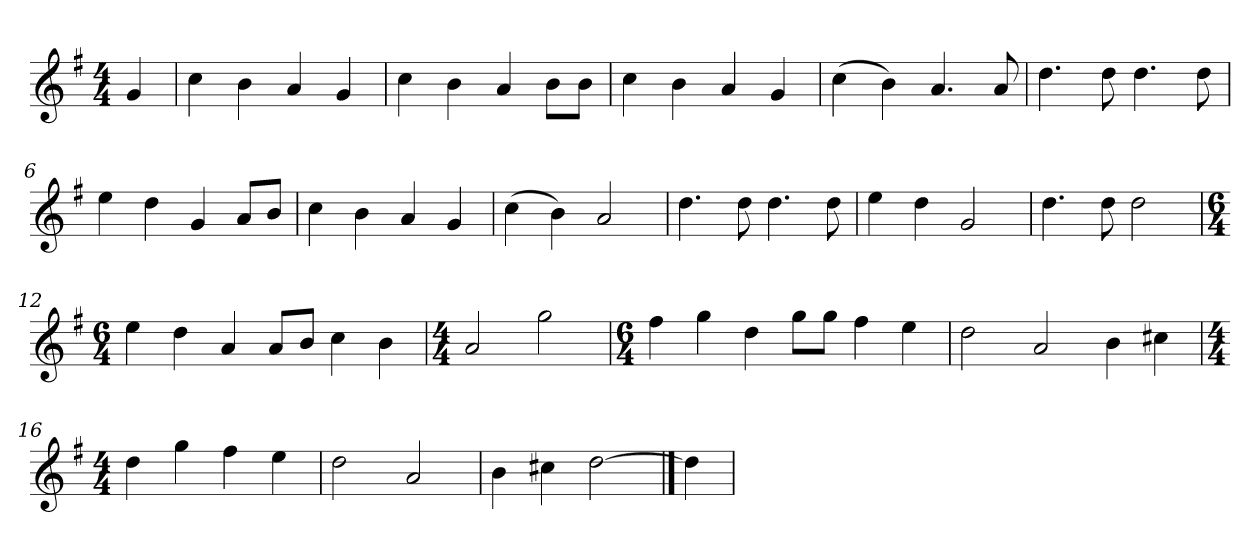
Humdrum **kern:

**kern
*part1
*staff1
*k[f#]
*M4/4
*MM120
=
4g
=1
4cc
4b
4a
4g
=2
4cc
4b
4a
8bL
8bJ
=3
4cc
4b
4a
4g
=4
(4cc
4b)
4.a
8a
=5
4.dd
8dd
4.dd
8dd
=6
4ee
4dd
4g
8aL
8bJ
=7
4cc
4b
4a
4g
=8
(4cc
4b)
2a
=9
4.dd
8dd
4.dd
8dd
=10
4ee
4dd
2g
=11
4.dd
8dd
2dd
=12
*M6/4
4ee
4dd
4a
8aL
8bJ
4cc
4b
=13
*M4/4
2a
2gg
=14
*M6/4
4ff#
4gg
4dd
8ggL
8ggJ
4ff#
4ee
=15
2dd
2a
4b
4cc#X
=16
*M4/4
4dd
4gg
4ff#
4ee
=17
2dd
2a
=18
4b
4cc#X
[2dd
==19
4dd]
=
*-
